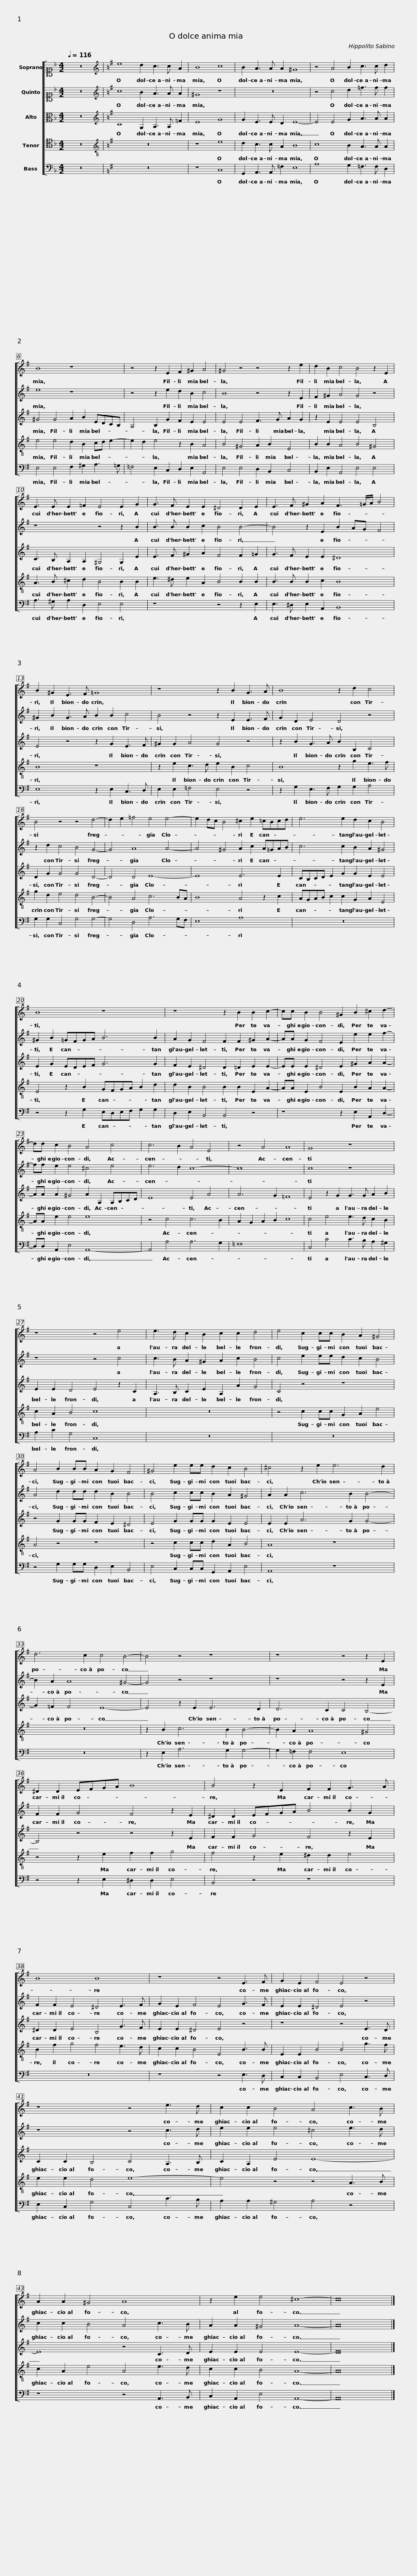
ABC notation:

X:1
%%score [ 1 2 3 4 5 ]
L:1/8
Q:1/4=116
M:4/2
I:linebreak $
K:F
V:1 alto1
V:2 alto1
V:3 alto
V:4 tenor
V:5 bass
V:1
 z16 |[K:G][K:treble] e8 d2 c3 c A2 | B8 c8 | B2 A3 A A2 ^G8 |$ z4 A4 B2 c3 c d2 | %5
 B8 z8 | z4 z2 E2 F2 ^G2 A4 |$ ^G4 z4 z4 z2 e2 | d2 B2 c4 B4 z2 E2 | E3 E E2 =F2 E4 E2 G2 |$ %10
 G3 F E2 E2 ^D4 D2 E2 | E3 F ^G2 A2 F3 =G/A/ B4 | B2 ^G2 E3 F =G8 |$ z8 z2 B2 G3 A | B8 z2 d2 c4 | %15
 B4 z4 z4 d4- |$ d2 e2 =f4 e4 e4- | e2 dc B4 ^c2 e2 =cBcd | e6 e2 d2 c2 B4 |$ B8 z8 | %20
 z8 z2 B2 B2 c2- | cc B2 B4 ^G2 B2 ^c2 d2- |$ dd c2 B4 A4 c4 | c6 B2 A4 E4 | z4 A4 A8 |$ %25
 G8 z8 | z8 z4 e4 | e3 d c2 B2 c2 c2 d4 |$ e4 c2 cc B2 A2 ^G4 | A4 B2 BB A2 G2 F4 | %30
 ^G4 e2 ee d2 c2 B4 |$ ^c4 z2 e2 e6 d2 | d6 c2 c4 B4- | B4 z4 z8 |$ z8 z4 z2 E2 | %35
 ^D2 D2 EFGA B8 | B4 z2 E2 F2 F2 G3 A |$ B8 B8 | z8 z4 E3 F | G2 E2 F4 E4 z4 |$ %40
 z8 z4 e3 d | c2 c2 B4 A4 c3 B | A2 A2 ^G4 A8 |$ z2 e2 e4 ^c8- | c16 |] %45
V:2
 z16 |[K:G][K:treble] c8 B2 A3 A A2 | ^G8 z8 | z16 |$ z4 c4 d2 =f3 f f2 | %5
 e8 z8 | z4 z2 e2 d2 B2 c4 |$ B8 z4 z2 E2 | F2 ^G2 A4 G4 z4 | z8 z4 z2 B2 |$ %10
 B3 B B2 c2 B4 B4- | B4 z2 E2 B2 AG F4 | ^G2 B2 G3 A B2 B2 c4 |$ B4 z4 z2 E2 E3 F | G2 D2 E4 D4 z4 | %15
 z2 d2 c4 B4 G4- |$ G4 A8 A4- | A4 ^G4 A2 c2 A=GAB | c6 c2 B2 A2 ^G4 |$ ^G2 B2 =GFGA B6 B2 | %20
 A2 G2 F4 F2 F2 ^G2 A2- | AA G2 F4 E2 e2 e2 f2- |$ ff e2 e4 ^c4 e4 | e6 d2 c8- | c16 |$ %25
 c8 z8 | z8 z4 c4 | c3 B A2 ^G2 A2 c2 B4 |$ c4 e2 ee d2 c2 B4 | A4 d2 dd d2 B2 B4 | %30
 B4 c2 cc B2 A2 ^G4 |$ A2 A2 c6 B2 B4- | B2 A2 A8 ^G4- | G4 z4 z8 |$ z8 z4 z2 E2 | %35
 F2 F2 G4 F4 z2 E2 | ^D2 D2 EFGA B4 B2 G2 |$ F2 F2 E4 ^D4 E3 F | G2 E2 F4 E4 G3 F | E2 E2 ^D4 E4 z4 |$ %40
 z8 z4 c3 d | e2 e2 e4 ^c4 e3 d | c2 c2 B4 A4 c3 B |$ A2 A2 ^G4 A8- | A16 |] %45
V:3
 z16 |[K:G][K:treble] C8 G,2 A,3 A, =F2 | E8 G8 | G2 E3 E D2 E8- |$ E4 E4 G2 A3 A A2 | %5
 ^G4 G4 A2 B2 EDCB, | A,4 B,2 G2 F2 E2 E4 |$ E4 E4 F3 G A2 G2 | z2 E2 E4 E4 B,4 | C3 B, A,2 A,2 ^G,4 G,2 E2 |$ %10
 E3 F ^G2 A2 F4 F2 =G2 | G3 F E2 E2 ^D8 | E4 z4 z2 G2 E3 F |$ ^G2 G2 A4 G4 z4 | z2 B2 G3 A B2 B,2 C4 | %15
 D2 G2 G4 G4 D4- |$ D4 D4 E8- | E8 E6 E2 | CB,CD E2 G2 G2 E2 E4 |$ E2 G2 EDEF G6 G2 | %20
 F2 E2 ^D4 D2 =D2 E2 E2- | EE E2 ^D4 E2 ^G2 A2 A2- |$ AA A2 ^G4 A2 A,2 A,B,CD | E8 E4 A4 | A6 G2 =F8 |$ %25
 E4 z2 G2 G3 G A2 B2 | E2 E2 D4 E4 z2 C2 | A,3 B, C2 E2 A,2 A2 G4 |$ C4 z4 z8 | z4 G2 GG F2 E2 ^D4 | %30
 E4 G2 GG G2 E2 E4 |$ E2 E2 A6 G2 G4- | G2 =F2 F4 E8- | E4 z2 E2 E6 D2 |$ D6 C2 C4 B,4- | %35
 B,4 z4 z4 z2 E2 | F2 F2 G4 F4 z2 E2 |$ ^D2 D2 E4 B,4 G3 F | E2 E2 ^D4 E4 z4 | z8 z4 E3 D |$ %40
 C2 C2 B,4 C4 A,3 B, | C2 A,2 E4 E8- | E8 z4 C3 D |$ E2 E2 E4 E8- | E16 |] %45
V:4
 z16 |[K:G][K:treble-8] z16 | z8 e8 | d2 c3 c A2 B8 |$ c8 B2 A3 A A2 | %5
 e4 e4 d2 B2 cd e2- | e2 d2 e4 z2 B2 A4 |$ B4 ^G4 A2 B2 E4 | B2 B2 A4 B4 ^G4 | A3 B ^c2 d2 B4 B2 B2 |$ %10
 e3 ^d e2 A2 B4 B2 B2 | B3 B B2 c2 B8 | B8 z8 |$ z2 e2 c3 d e2 B2 c4 | B8 z2 g2 e3 f | %15
 g2 d2 e4 d4 B4- |$ B4 A4 c6 BA | B8 A4 z2 c2 | AGAB c2 c2 G2 A2 E4 |$ E4 z2 B2 GFGA B2 d2 | %20
 d2 B2 B4 B2 B2 E2 A2- | AA E2 B4 E2 B2 A2 A2- |$ AA e2 e4 e8 | z4 c4 c6 B2 | A2 G2 A2 B2 c8 |$ %25
 c4 e4 e3 d c2 B2 | c2 A2 B4 c8 | z16 |$ z4 c2 cc G2 A2 e4 | A4 z4 z8 | %30
 z4 c2 cc d2 A2 B4 |$ A8 z8 | z16 | z2 B2 c6 B2 B4- |$ B2 A2 A8 ^G4 | %35
 z4 z2 e2 f2 f2 g4 | f4 z2 e2 ^d2 d2 e4 |$ B2 f2 g4 f4 e3 d | c2 c2 B4 E4 B3 B | E2 E2 B4 B4 g3 f |$ %40
 e2 e2 d4 e8- | e4 z4 z4 A3 B | c2 A2 e4 A4 e3 d |$ c2 c2 B4 A8- | A16 |] %45
V:5
 z16 |[K:G] z16 | z8 C,8 | G,,2 A,,3 A,, =F,2 E,8 |$ A,8 G,2 =F,3 F, D,2 | %5
 E,4 E,4 F,2 ^G,2 A,3 =G, | =F,4 E,2 C,2 D,2 E,2 A,,4 |$ E,4 E,4 D,2 B,,2 C,4 | B,,2 E,2 A,,4 E,4 E,4 | A,3 ^G, A,2 D,2 E,4 E,4 |$ %10
 z8 z4 z2 E,2 | E,3 ^D, E,2 A,,2 B,,8 | E,8 z2 E,2 C,3 D, |$ E,2 E,2 =F,4 E,4 z4 | z2 G,2 E,3 F, G,2 G,2 A,4 | %15
 G,2 G,2 C,4 G,4 G,4- |$ G,4 D,4 A,6 G,F, | E,8 A,8 | z16 |$ z4 z2 G,2 E,D,E,F, G,2 G,2 | %20
 D,2 E,2 B,,4 B,,4 z4 | z8 z2 E,2 A,,2 D,2- |$ D,D, A,,2 E,4 A,,8- | A,,4 A,4 A,6 G,2 | =F,16 |$ %25
 C,4 C4 C3 B, A,2 ^G,2 | A,2 C2 G,4 C,8 | z16 |$ z16 | z4 G,2 G,G, D,2 E,2 B,,4 | %30
 E,4 C,2 C,C, G,,2 A,,2 E,4 |$ A,,8 z8 | z16 | z2 E,2 A,6 G,2 G,4- |$ G,2 =F,2 F,4 E,8 | %35
 z4 z2 E,2 ^D,2 D,2 E,4 | B,,4 z4 z8 |$ z16 | z8 z4 E,3 D, | C,2 C,2 B,,4 E,4 C,3 D, |$ %40
 E,2 C,2 G,4 C,4 C3 B, | A,2 A,2 ^G,4 A,4 z4 | z8 z4 A,,3 B,, |$ C,2 A,,2 E,4 A,,8- | A,,16 |] %45
